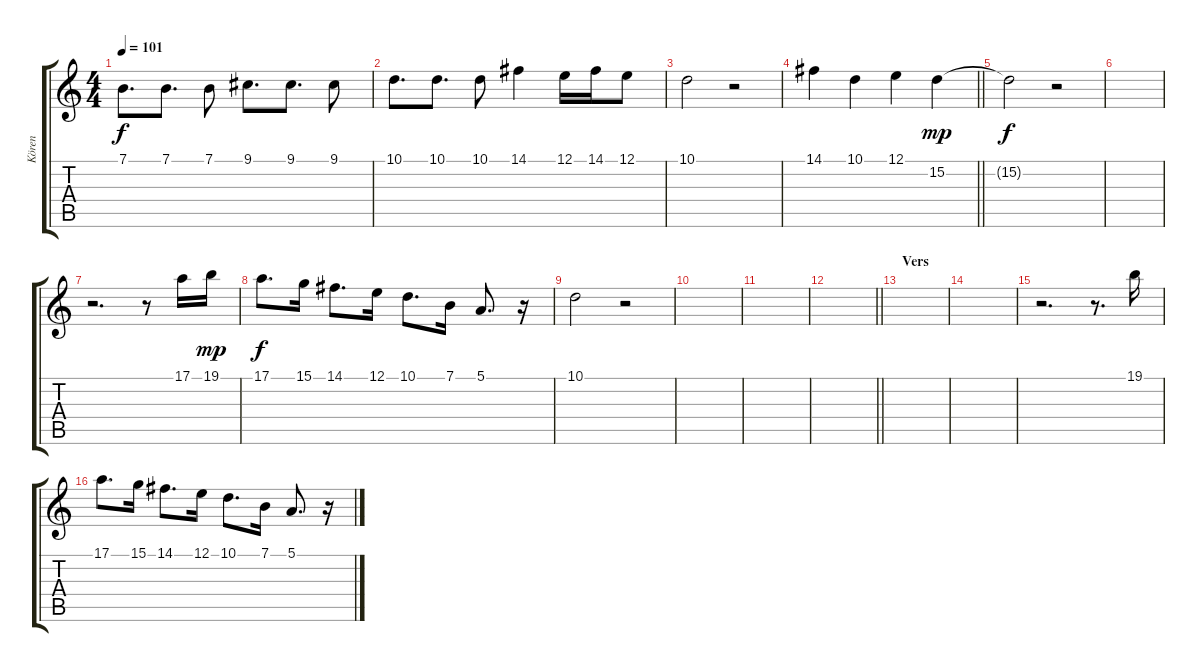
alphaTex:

\track ("Kören" "Kören") {instrument sopranosax}
\staff {score tabs}
\tuning (E4 B3 G3 D3 A2 E2) {hide}
\ts (4 4)
\tempo 101
\clef g2
\ks c
7.1.8{d dy f instrument sopranosax} 7.1.8{d} 7.1.8 9.1.8{d} 9.1.8{d} 9.1.8 |
10.1.8{d} 10.1.8{d} 10.1.8 14.1.4 12.1.16 14.1.16 12.1.8 |
10.1.2 r.2 |
\barLineRight lightlight
14.1.4 10.1.4 12.1.4 15.2.4{dy mp} |
15.2{t}.2{dy f} r.2 |
|
r.2{d} r.8 17.1.16{volume 8 instrument electricguitarjazz} 19.1.16{dy mp} |
17.1.8{d dy f} 15.1.16 14.1.8{d} 12.1.16 10.1.8{d} 7.1.16 5.1.8{d} r.16 |
10.1.2 r.2 |
|
|
\barLineRight lightlight
|
\section ("" "Vers")
|
|
r.2{d} r.8{d} 19.1.16{volume 8 instrument electricguitarjazz} |
17.1.8{d} 15.1.16 14.1.8{d} 12.1.16 10.1.8{d} 7.1.16 5.1.8{d} r.16
